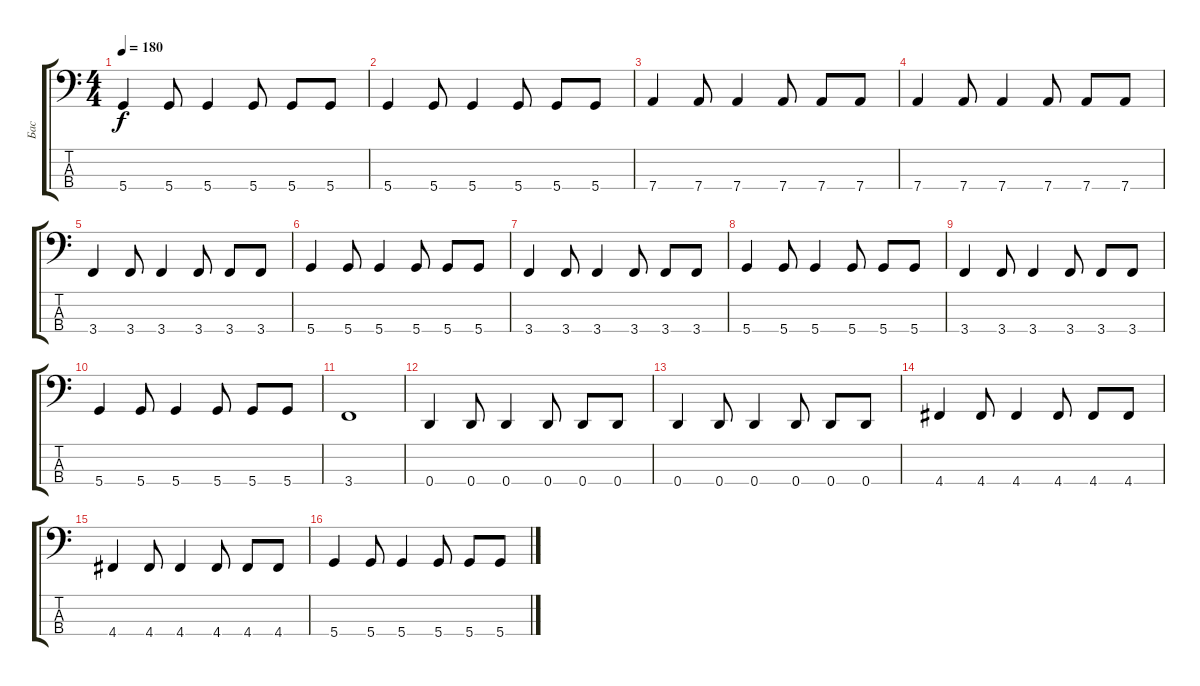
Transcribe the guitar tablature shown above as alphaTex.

\track ("Бас" "Бас") {instrument slapbass2}
\staff {score tabs}
\tuning (G2 D2 A1 D1) {hide}
\ts (4 4)
\tempo 180
\clef f4
\ks c
5.4.4{dy f} 5.4.8 5.4.4 5.4.8 5.4.8 5.4.8 |
5.4.4 5.4.8 5.4.4 5.4.8 5.4.8 5.4.8 |
7.4.4 7.4.8 7.4.4 7.4.8 7.4.8 7.4.8 |
7.4.4 7.4.8 7.4.4 7.4.8 7.4.8 7.4.8 |
3.4.4 3.4.8 3.4.4 3.4.8 3.4.8 3.4.8 |
5.4.4 5.4.8 5.4.4 5.4.8 5.4.8 5.4.8 |
3.4.4 3.4.8 3.4.4 3.4.8 3.4.8 3.4.8 |
5.4.4 5.4.8 5.4.4 5.4.8 5.4.8 5.4.8 |
3.4.4 3.4.8 3.4.4 3.4.8 3.4.8 3.4.8 |
5.4.4 5.4.8 5.4.4 5.4.8 5.4.8 5.4.8 |
3.4.1 |
0.4.4 0.4.8 0.4.4 0.4.8 0.4.8 0.4.8 |
0.4.4 0.4.8 0.4.4 0.4.8 0.4.8 0.4.8 |
4.4.4 4.4.8 4.4.4 4.4.8 4.4.8 4.4.8 |
4.4.4 4.4.8 4.4.4 4.4.8 4.4.8 4.4.8 |
5.4.4 5.4.8 5.4.4 5.4.8 5.4.8 5.4.8
